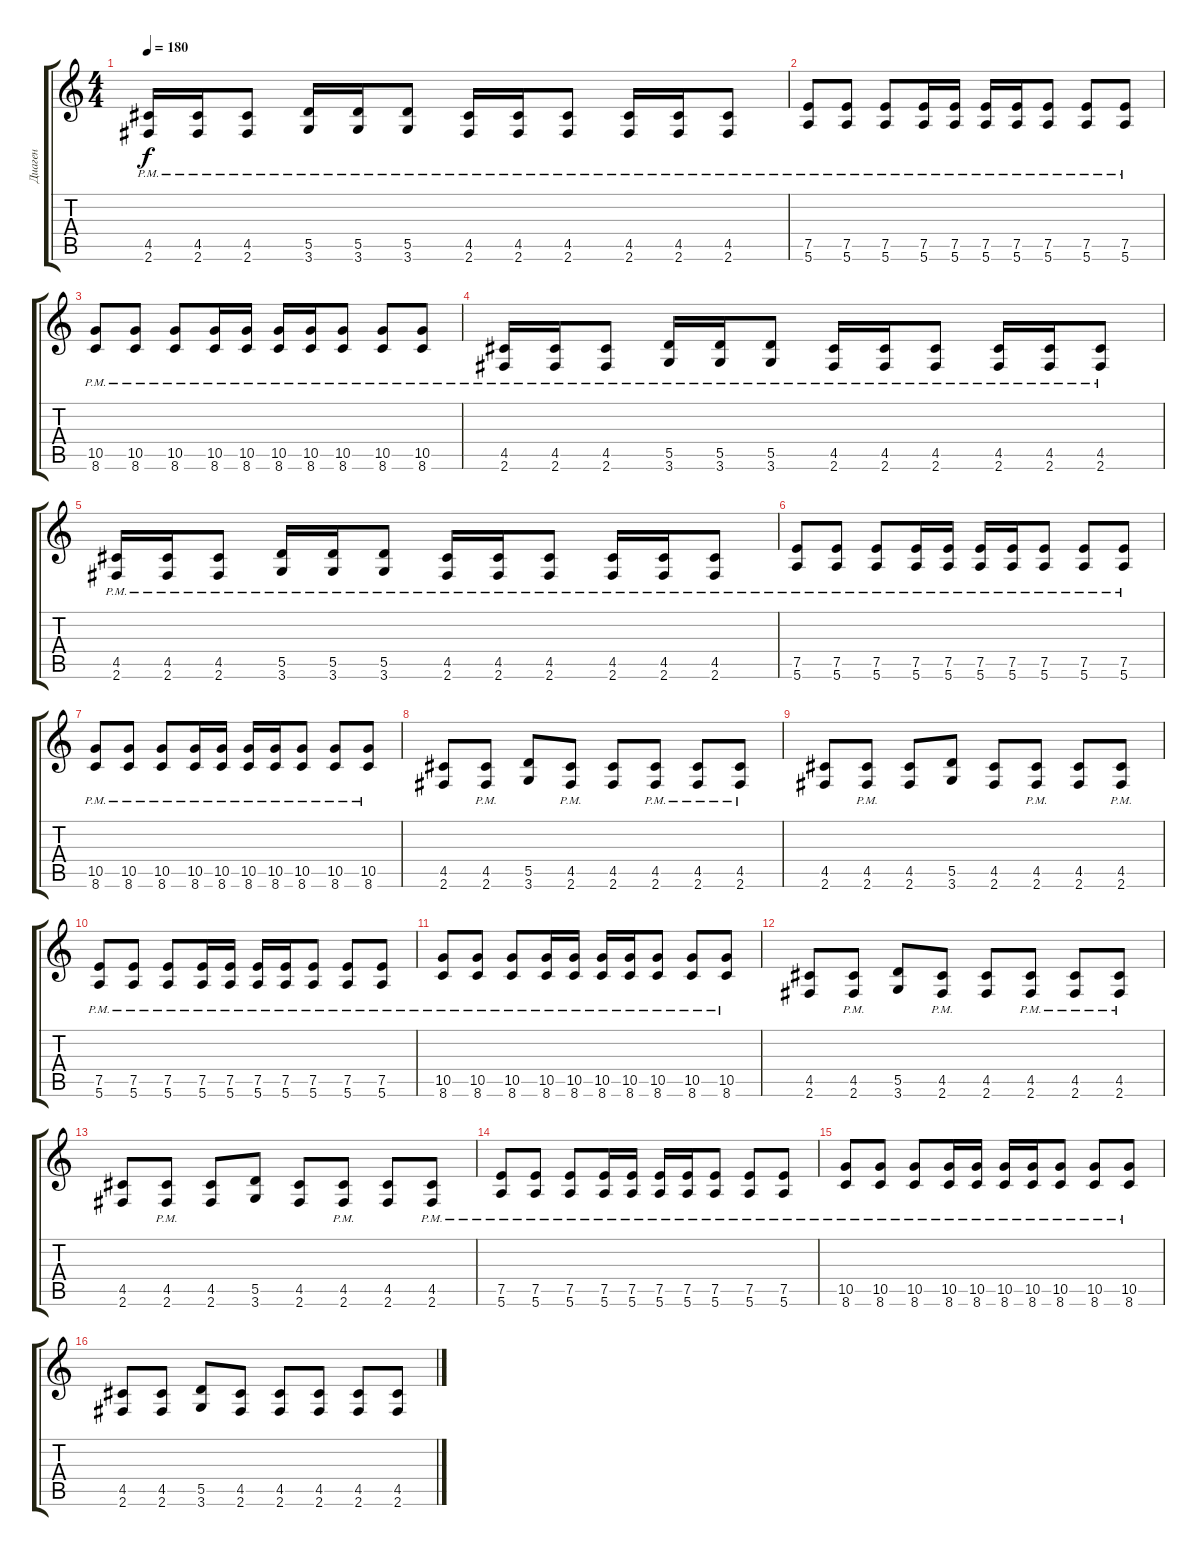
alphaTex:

\track ("Диаген" "Диаген") {instrument distortionguitar}
\staff {score tabs}
\tuning (E4 B3 G3 D3 A2 E2) {hide}
\ts (4 4)
\tempo 180
\clef g2
\ks c
(4.5{pm} 2.6{pm}).16{dy f} (4.5{pm} 2.6{pm}).16 (4.5{pm} 2.6{pm}).8 (5.5{pm} 3.6{pm}).16 (5.5{pm} 3.6{pm}).16 (5.5{pm} 3.6{pm}).8 (4.5{pm} 2.6{pm}).16 (4.5{pm} 2.6{pm}).16 (4.5{pm} 2.6{pm}).8 (4.5{pm} 2.6{pm}).16 (4.5{pm} 2.6{pm}).16 (4.5{pm} 2.6{pm}).8 |
(7.5{pm} 5.6{pm}).8 (7.5{pm} 5.6{pm}).8 (7.5{pm} 5.6{pm}).8 (7.5{pm} 5.6{pm}).16 (7.5{pm} 5.6{pm}).16 (7.5{pm} 5.6{pm}).16 (7.5{pm} 5.6{pm}).16 (7.5{pm} 5.6{pm}).8 (7.5{pm} 5.6{pm}).8 (7.5{pm} 5.6{pm}).8 |
(10.5{pm} 8.6{pm}).8 (10.5{pm} 8.6{pm}).8 (10.5{pm} 8.6{pm}).8 (10.5{pm} 8.6{pm}).16 (10.5{pm} 8.6{pm}).16 (10.5{pm} 8.6{pm}).16 (10.5{pm} 8.6{pm}).16 (10.5{pm} 8.6{pm}).8 (10.5{pm} 8.6{pm}).8 (10.5{pm} 8.6{pm}).8 |
(4.5{pm} 2.6{pm}).16 (4.5{pm} 2.6{pm}).16 (4.5{pm} 2.6{pm}).8 (5.5{pm} 3.6{pm}).16 (5.5{pm} 3.6{pm}).16 (5.5{pm} 3.6{pm}).8 (4.5{pm} 2.6{pm}).16 (4.5{pm} 2.6{pm}).16 (4.5{pm} 2.6{pm}).8 (4.5{pm} 2.6{pm}).16 (4.5{pm} 2.6{pm}).16 (4.5{pm} 2.6{pm}).8 |
(4.5{pm} 2.6{pm}).16 (4.5{pm} 2.6{pm}).16 (4.5{pm} 2.6{pm}).8 (5.5{pm} 3.6{pm}).16 (5.5{pm} 3.6{pm}).16 (5.5{pm} 3.6{pm}).8 (4.5{pm} 2.6{pm}).16 (4.5{pm} 2.6{pm}).16 (4.5{pm} 2.6{pm}).8 (4.5{pm} 2.6{pm}).16 (4.5{pm} 2.6{pm}).16 (4.5{pm} 2.6{pm}).8 |
(7.5{pm} 5.6{pm}).8 (7.5{pm} 5.6{pm}).8 (7.5{pm} 5.6{pm}).8 (7.5{pm} 5.6{pm}).16 (7.5{pm} 5.6{pm}).16 (7.5{pm} 5.6{pm}).16 (7.5{pm} 5.6{pm}).16 (7.5{pm} 5.6{pm}).8 (7.5{pm} 5.6{pm}).8 (7.5{pm} 5.6{pm}).8 |
(10.5{pm} 8.6{pm}).8 (10.5{pm} 8.6{pm}).8 (10.5{pm} 8.6{pm}).8 (10.5{pm} 8.6{pm}).16 (10.5{pm} 8.6{pm}).16 (10.5{pm} 8.6{pm}).16 (10.5{pm} 8.6{pm}).16 (10.5{pm} 8.6{pm}).8 (10.5{pm} 8.6{pm}).8 (10.5{pm} 8.6{pm}).8 |
(4.5 2.6).8 (4.5{pm} 2.6{pm}).8 (5.5 3.6).8 (4.5{pm} 2.6{pm}).8 (4.5 2.6).8 (4.5{pm} 2.6{pm}).8 (4.5{pm} 2.6{pm}).8 (4.5{pm} 2.6{pm}).8 |
(4.5 2.6).8 (4.5{pm} 2.6{pm}).8 (4.5 2.6).8 (5.5 3.6).8 (4.5 2.6).8 (4.5{pm} 2.6{pm}).8 (4.5 2.6).8 (4.5{pm} 2.6{pm}).8 |
(7.5{pm} 5.6{pm}).8 (7.5{pm} 5.6{pm}).8 (7.5{pm} 5.6{pm}).8 (7.5{pm} 5.6{pm}).16 (7.5{pm} 5.6{pm}).16 (7.5{pm} 5.6{pm}).16 (7.5{pm} 5.6{pm}).16 (7.5{pm} 5.6{pm}).8 (7.5{pm} 5.6{pm}).8 (7.5{pm} 5.6{pm}).8 |
(10.5{pm} 8.6{pm}).8 (10.5{pm} 8.6{pm}).8 (10.5{pm} 8.6{pm}).8 (10.5{pm} 8.6{pm}).16 (10.5{pm} 8.6{pm}).16 (10.5{pm} 8.6{pm}).16 (10.5{pm} 8.6{pm}).16 (10.5{pm} 8.6{pm}).8 (10.5{pm} 8.6{pm}).8 (10.5{pm} 8.6{pm}).8 |
(4.5 2.6).8 (4.5{pm} 2.6{pm}).8 (5.5 3.6).8 (4.5{pm} 2.6{pm}).8 (4.5 2.6).8 (4.5{pm} 2.6{pm}).8 (4.5{pm} 2.6{pm}).8 (4.5{pm} 2.6{pm}).8 |
(4.5 2.6).8 (4.5{pm} 2.6{pm}).8 (4.5 2.6).8 (5.5 3.6).8 (4.5 2.6).8 (4.5{pm} 2.6{pm}).8 (4.5 2.6).8 (4.5{pm} 2.6{pm}).8 |
(7.5{pm} 5.6{pm}).8 (7.5{pm} 5.6{pm}).8 (7.5{pm} 5.6{pm}).8 (7.5{pm} 5.6{pm}).16 (7.5{pm} 5.6{pm}).16 (7.5{pm} 5.6{pm}).16 (7.5{pm} 5.6{pm}).16 (7.5{pm} 5.6{pm}).8 (7.5{pm} 5.6{pm}).8 (7.5{pm} 5.6{pm}).8 |
(10.5{pm} 8.6{pm}).8 (10.5{pm} 8.6{pm}).8 (10.5{pm} 8.6{pm}).8 (10.5{pm} 8.6{pm}).16 (10.5{pm} 8.6{pm}).16 (10.5{pm} 8.6{pm}).16 (10.5{pm} 8.6{pm}).16 (10.5{pm} 8.6{pm}).8 (10.5{pm} 8.6{pm}).8 (10.5{pm} 8.6{pm}).8 |
(4.5 2.6).8 (4.5 2.6).8 (5.5 3.6).8 (4.5 2.6).8 (4.5 2.6).8 (4.5 2.6).8 (4.5 2.6).8 (4.5 2.6).8
